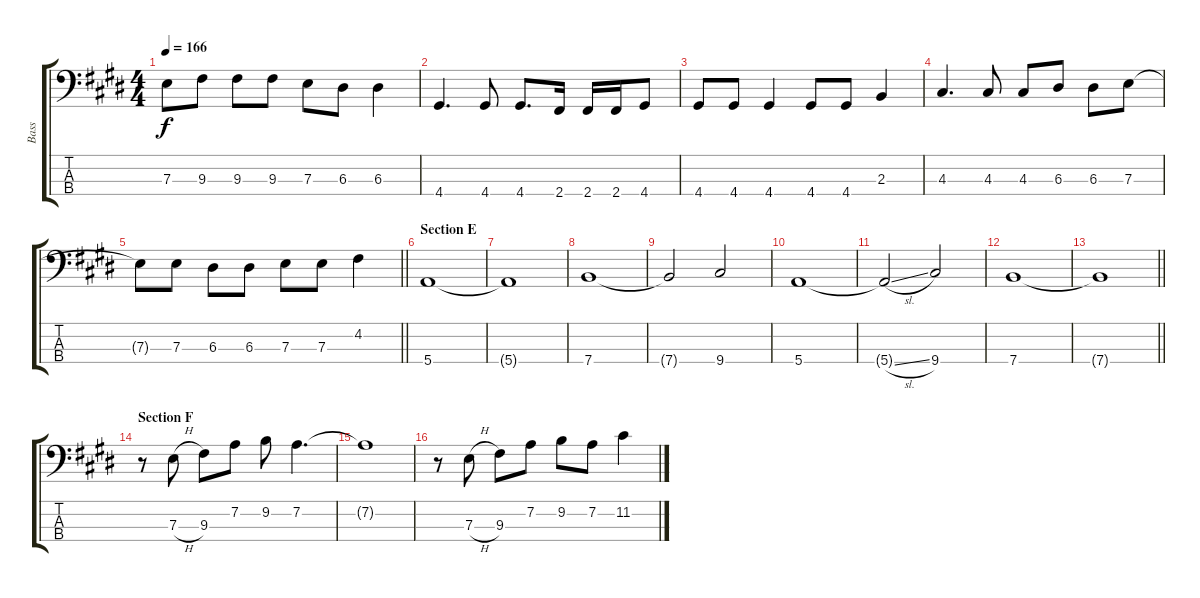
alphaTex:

\track ("Bass" "Bass") {instrument electricbassfinger}
\staff {score tabs}
\tuning (G2 D2 A1 E1) {hide}
\ts (4 4)
\tempo 166
\clef f4
\ks e
7.3.8{dy f} 9.3.8 9.3.8 9.3.8 7.3.8 6.3.8 6.3.4 |
4.4.4{d} 4.4.8 4.4.8{d} 2.4.16 2.4.16 2.4.16 4.4.8 |
4.4.8 4.4.8 4.4.4 4.4.8 4.4.8 2.3.4 |
4.3.4{d} 4.3.8 4.3.8 6.3.8 6.3.8 7.3.8 |
\barLineRight lightlight
7.3{t}.8 7.3.8 6.3.8 6.3.8 7.3.8 7.3.8 4.2.4 |
\section ("" "Section E")
5.4.1 |
5.4{t}.1 |
7.4.1 |
7.4{t}.2 9.4.2 |
5.4.1 |
5.4{sl t}.2 9.4.2 |
7.4.1 |
\barLineRight lightlight
7.4{t}.1 |
\section ("" "Section F")
r.8 7.3{h}.8 9.3.8 7.2.8 9.2.8 7.2.4{d} |
7.2{t}.1 |
r.8 7.3{h}.8 9.3.8 7.2.8 9.2.8 7.2.8 11.2.4
